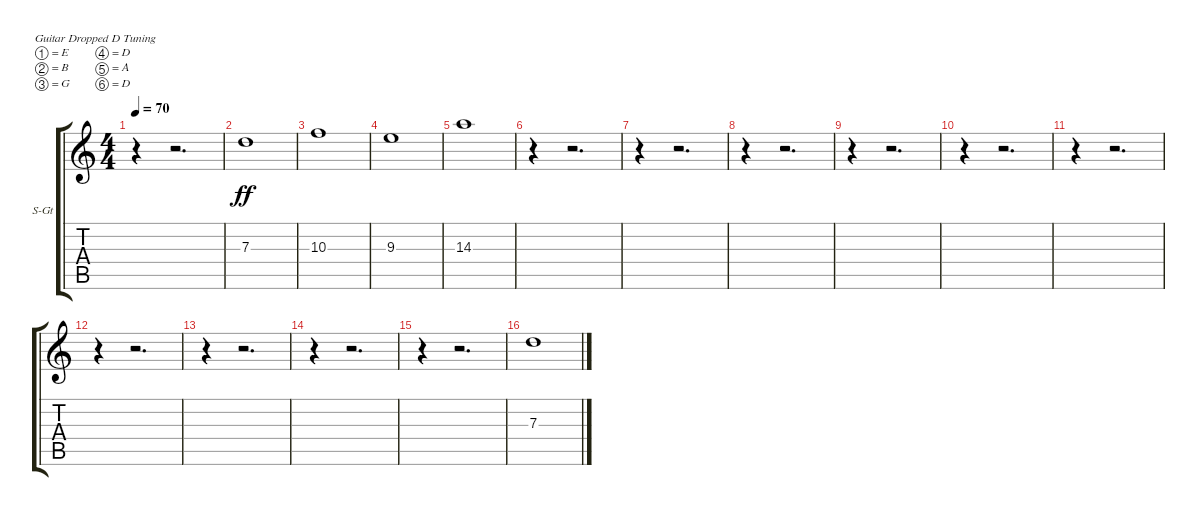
\bracketExtendMode groupsimilarinstruments
\firstSystemTrackNameOrientation horizontal
\otherSystemsTrackNameOrientation horizontal
\track ("Track 2" "S-Gt") {instrument pad2warm}
\staff {score tabs}
\tuning (E4 B3 G3 D3 A2 D2)
\displaytranspose 12
\ts (4 4)
\tempo 70
\clef g2
\ks c
r.4{dy ff} r.2{d} |
7.3.1 |
10.3.1 |
9.3.1 |
14.3.1 |
r.4 r.2{d} |
r.4 r.2{d} |
r.4 r.2{d} |
r.4 r.2{d} |
r.4 r.2{d} |
r.4 r.2{d} |
r.4 r.2{d} |
r.4 r.2{d} |
r.4 r.2{d} |
r.4 r.2{d} |
7.3.1
